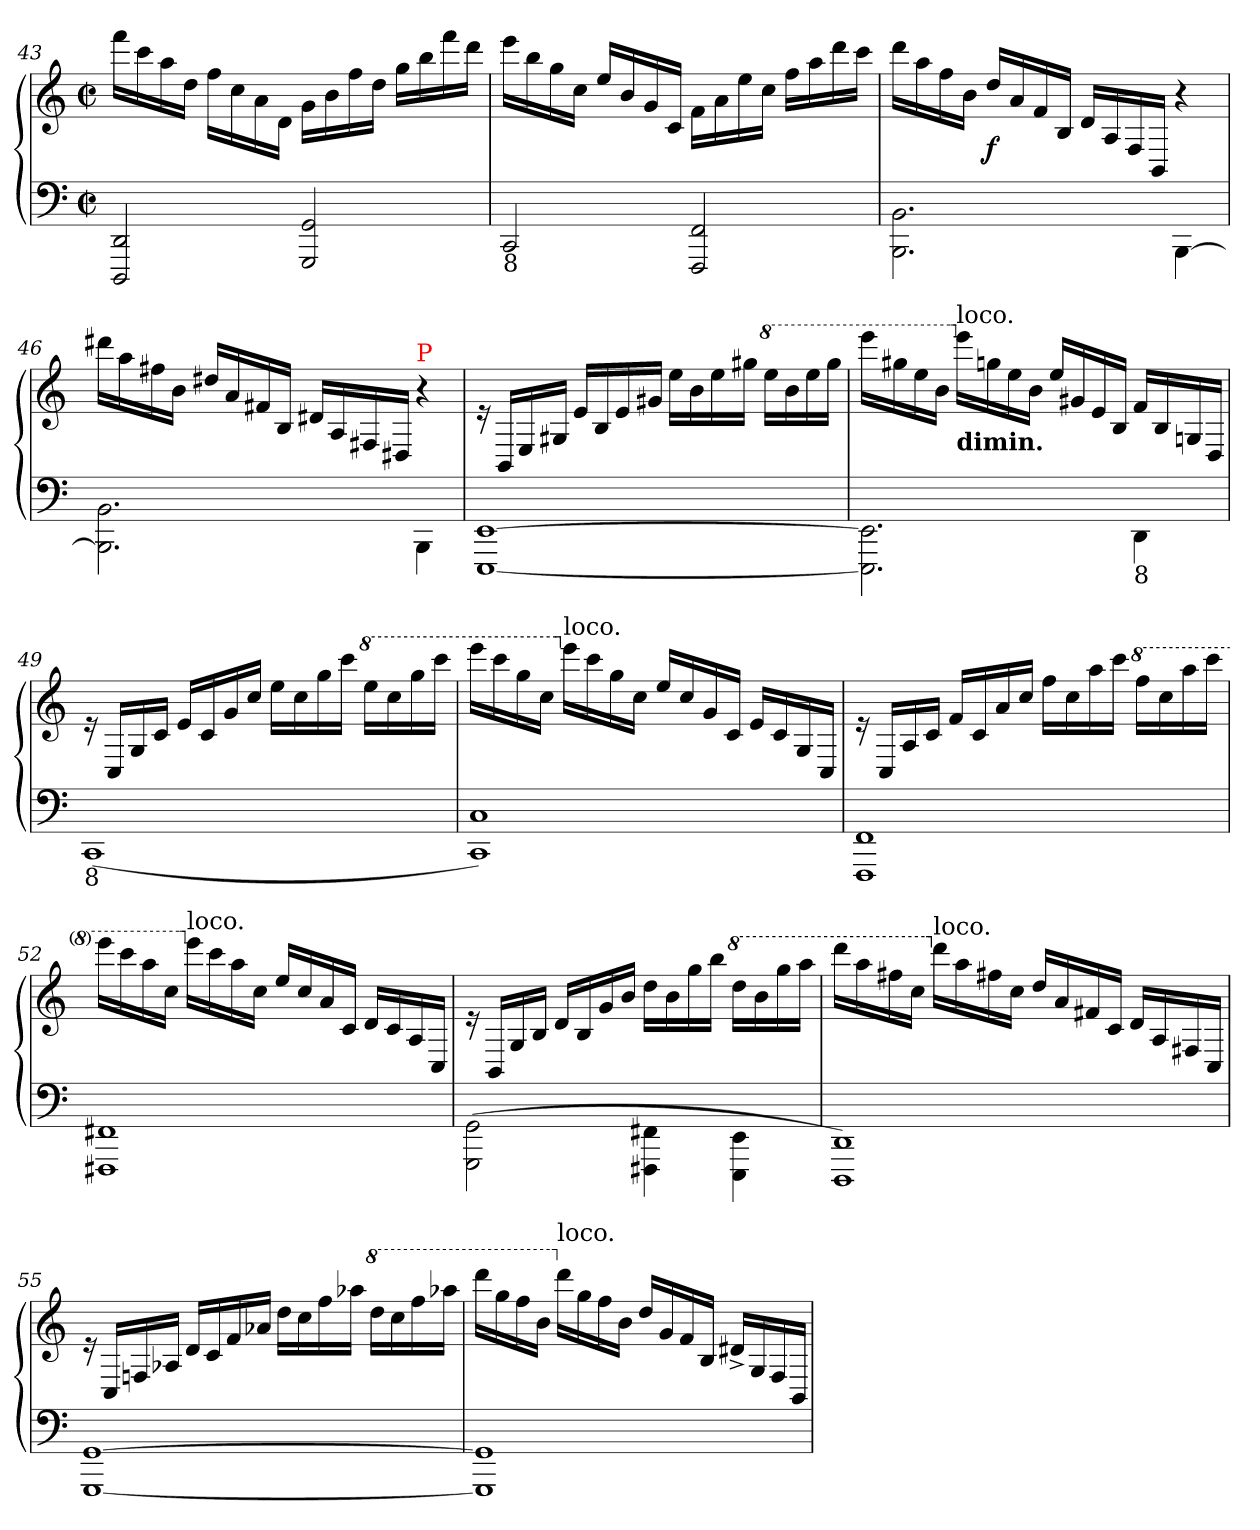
**kern	**kern	**dynam
*part1	*part1	*part1
*staff2	*staff1	*staff1/2
*clefF4	*clefG2	*
*k[]	*k[]	*
*C:	*C:	*
*M2/2	*M2/2	*
*met(c|)	*met(c|)	*
=43	=43	=43
2DD 2DDD	16fffLL	.
.	16ccc	.
.	16aa	.
.	16ddJJ	.
.	16ffLL	.
.	16cc\	.
.	16a	.
.	16dJJ	.
2GG 2GGG	16gLL	.
.	16b	.
.	16ff	.
.	16ddJJ	.
.	16ggLL	.
.	16bb	.
.	16fff	.
.	16dddJJ	.
=44	=44	=44
!LO:TX:b:t=8	!	!
2CC	16eeeLL	.
.	16bb	.
.	16gg	.
.	16ccJJ	.
.	16eeLL	.
.	16b	.
.	16g	.
.	16cJJ	.
2FF 2FFF	16fLL	.
.	16a	.
.	16ee	.
.	16ccJJ	.
.	16ffLL	.
.	16aa	.
.	16ddd	.
.	16cccJJ	.
=45	=45	=45
2.BB\ 2.BBB\	16dddLL	.
.	16aa	.
.	16ff	.
.	16bJJ	.
.	16ddLL	f
.	16a	.
.	16f	.
.	16BJJ	.
.	16dLL	.
.	16A/	.
.	16F/	.
.	16BB/JJ	.
[4BBB\	4r	.
=46	=46	=46
2.BB\ 2.BBB]\	16ddd#XLL	.
.	16aa	.
.	16ff#X	.
.	16bJJ	.
.	16dd#XLL	.
.	16a	.
.	16f#X	.
.	16BJJ	.
.	16d#XLL	.
.	16A/	.
.	16F#X	.
.	16D#X/JJ	.
!	!LO:TX:a:color=red:t=P	!
4BBB\	4r	.
=47	=47	=47
[1EE [1EEE	16re	.
.	16BB/LL	.
.	16E/	.
.	16G#XJJ	.
.	16eLL	.
.	16B	.
.	16e	.
.	16g#XJJ	.
.	16eeLL	.
.	16b	.
.	16ee	.
.	16gg#XJJ	.
*	*8va	*
.	16eeeLL	.
.	16bb	.
.	16eee	.
.	16ggg#JJ	.
=48	=48	=48
2.EE]\ 2.EEE]\	16eeeeLL	.
.	16ggg#X	.
.	16eee	.
.	16bbJJ	.
*	*X8va	*
!	!LO:TX:c:B:t=dimin.	!
!	!LO:TX:a:t=loco.	!
.	16eeeLL	.
.	16ggn	.
.	16ee	.
.	16bJJ	.
.	16eeLL	.
.	16g#X	.
.	16e	.
.	16BJJ	.
!LO:TX:b:t=8	!	!
4DD\	16fLL	.
.	16B	.
.	16Gn/	.
.	16D/JJ	.
=49	=49	=49
!LO:TX:b:t=8	!	!
(1CC	16re	.
.	16C/LL	.
.	16G/	.
.	16c/JJ	.
.	16eLL	.
.	16c	.
.	16g	.
.	16ccJJ	.
.	16eeLL	.
.	16cc	.
.	16gg	.
.	16cccJJ	.
*	*8va	*
.	16eeeLL	.
.	16ccc	.
.	16ggg	.
.	16ccccJJ	.
=50	=50	=50
1C 1CC)	16eeeeLL	.
.	16cccc	.
.	16ggg	.
.	16cccJJ	.
*	*X8va	*
!	!LO:TX:a:t=loco.	!
.	16eeeLL	.
.	16ccc	.
.	16gg	.
.	16ccJJ	.
.	16eeLL	.
.	16cc	.
.	16g	.
.	16cJJ	.
.	16eLL	.
.	16c	.
.	16G/	.
.	16C/JJ	.
=51	=51	=51
1FF 1FFF	16re	.
.	16C/LL	.
.	16A/	.
.	16c/JJ	.
.	16fLL	.
.	16c	.
.	16a	.
.	16ccJJ	.
.	16ffLL	.
.	16cc	.
.	16aa	.
.	16cccJJ	.
*	*8va	*
.	16fffLL	.
.	16ccc	.
.	16aaa	.
.	16ccccJJ	.
=52	=52	=52
1FF#X 1FFF#X	16eeeeLL	.
.	16cccc	.
.	16aaa	.
.	16cccJJ	.
*	*X8va	*
!	!LO:TX:a:t=loco.	!
.	16eeeLL	.
.	16ccc	.
.	16aa	.
.	16ccJJ	.
.	16eeLL	.
.	16cc	.
.	16a	.
.	16cJJ	.
.	16dLL	.
.	16c	.
.	16A/	.
.	16C/JJ	.
=53	=53	=53
(<2GG\ 2GGG\	16re	.
.	16BB/LL	.
.	16G/	.
.	16B/JJ	.
.	16dLL	.
.	16B	.
.	16g	.
.	16bJJ	.
4FF#X\ 4FFF#X\	16ddLL	.
.	16b	.
.	16gg	.
.	16bbJJ	.
*	*8va	*
4EE\ 4EEE\	16dddLL	.
.	16bb	.
.	16ggg	.
.	16aaaJJ	.
=54	=54	=54
1DD 1DDD)	16ddddLL	.
.	16aaa	.
.	16fff#X	.
.	16cccJJ	.
*	*X8va	*
!	!LO:TX:a:t=loco.	!
.	16dddLL	.
.	16aa	.
.	16ff#X	.
.	16ccJJ	.
.	16ddLL	.
.	16a	.
.	16f#X	.
.	16cJJ	.
.	16dLL	.
.	16A/	.
.	16F#X	.
.	16C/JJ	.
=55	=55	=55
[1GG [1GGG	16re	.
.	16C/LL	.
.	16Fn/	.
.	16A-XJJ	.
.	16dLL	.
.	16c	.
.	16f	.
.	16a-XJJ	.
.	16ddLL	.
.	16cc	.
.	16ff	.
.	16aa-XJJ	.
*	*8va	*
.	16dddLL	.
.	16ccc	.
.	16fff	.
.	16aaa-XJJ	.
=56	=56	=56
1GG] 1GGG]	16ddddLL	.
.	16ggg	.
.	16fff	.
.	16bbJJ	.
*	*X8va	*
!	!LO:TX:a:t=loco.	!
.	16dddLL	.
.	16gg	.
.	16ff	.
.	16bJJ	.
.	16ddLL	.
.	16g	.
.	16f	.
.	16BJJ	.
.	16d#X^LL	.
.	16G/	.
.	16F/	.
.	16BB/JJ	.
=	=	=
*-	*-	*-
